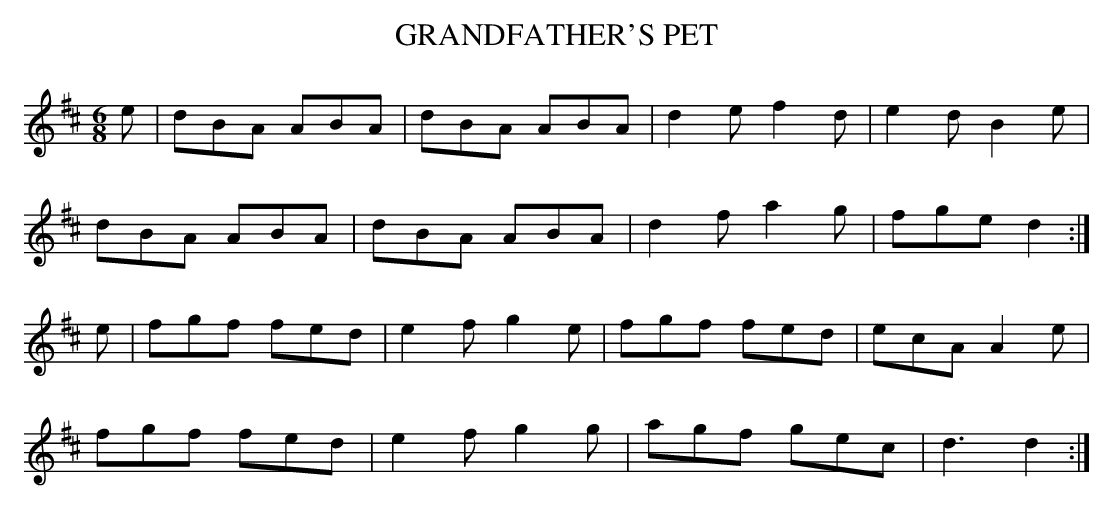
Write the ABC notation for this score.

X:1
T:GRANDFATHER'S PET
M:6/8
L:1/8
K:D
e|dBA ABA|dBA ABA|d2e f2d|e2d B2e|
dBA ABA|dBA ABA|d2f a2g|fge d2 :|
e|fgf fed|e2f g2e|fgf fed|ecA A2e|
fgf fed|e2f g2g|agf gec|d3 d2 :|
